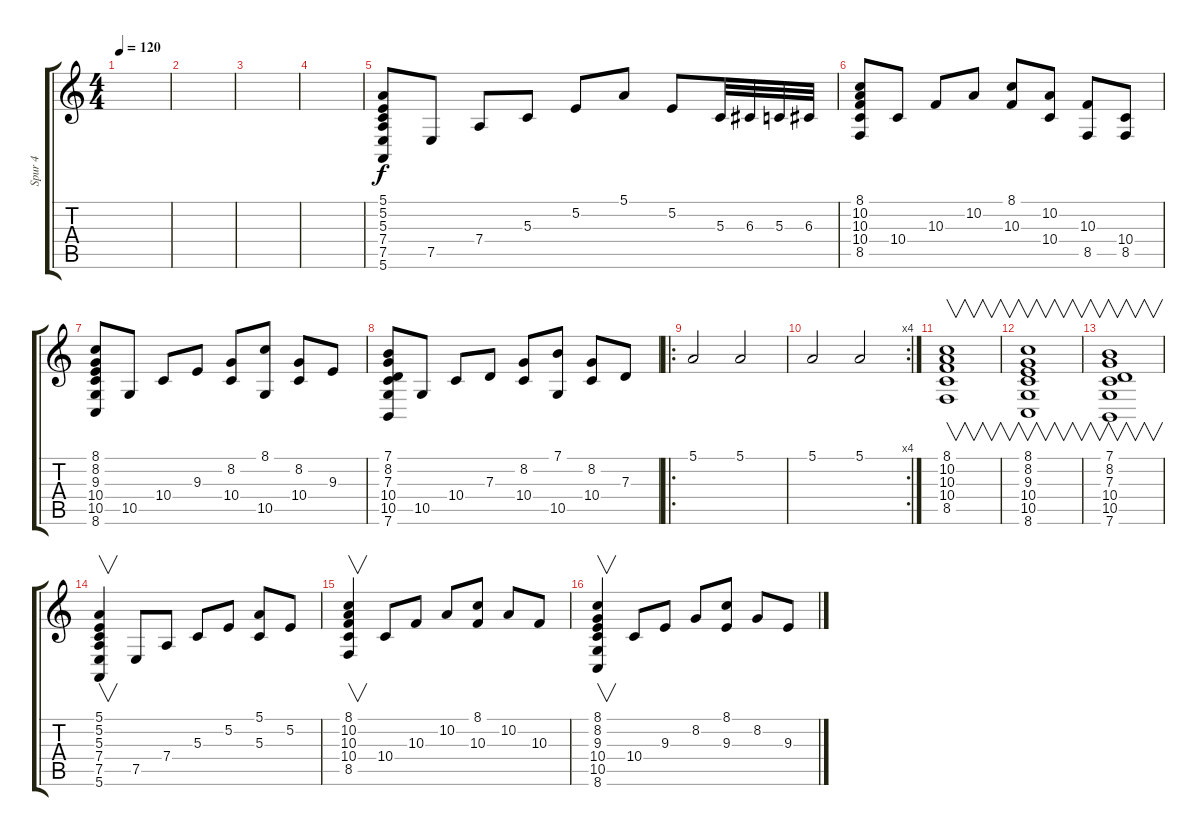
\track ("Spur 4" "Spur 4") {instrument brightacousticpiano}
\staff {score tabs}
\tuning (E4 B3 G3 D3 A2 E2) {hide}
\ts (4 4)
\tempo 120
\clef g2
\ks c
|
|
|
|
(5.1 5.2 5.3 7.4 7.5 5.6).8 7.5.8 7.4.8 5.3.8 5.2.8 5.1.8 5.2.8 5.3.32 6.3.32 5.3.32 6.3.32 |
(8.1 10.2 10.3 10.4 8.5).8 10.4.8 10.3.8 10.2.8 (8.1 10.3).8 (10.2 10.4).8 (10.3 8.5).8 (10.4 8.5).8 |
(8.1 8.2 9.3 10.4 10.5 8.6).8 10.5.8 10.4.8 9.3.8 (8.2 10.4).8 (8.1 10.5).8 (8.2 10.4).8 9.3.8 |
(7.1 8.2 7.3 10.4 10.5 7.6).8 10.5.8 10.4.8 7.3.8 (8.2 10.4).8 (7.1 10.5).8 (8.2 10.4).8 7.3.8 |
\ro
5.1.2 5.1.2 |
\rc 4
5.1.2 5.1.2 |
(8.1 10.2 10.3 10.4 8.5).1{v} |
(8.1 8.2 9.3 10.4 10.5 8.6).1{v} |
(7.1 8.2 7.3 10.4 10.5 7.6).1{v} |
(5.1 5.2 5.3 7.4 7.5 5.6).4{v} 7.5.8 7.4.8 5.3.8 5.2.8 (5.1 5.3).8 5.2.8 |
(8.1 10.2 10.3 10.4 8.5).4{v} 10.4.8 10.3.8 10.2.8 (8.1 10.3).8 10.2.8 10.3.8 |
(8.1 8.2 9.3 10.4 10.5 8.6).4{v} 10.4.8 9.3.8 8.2.8 (8.1 9.3).8 8.2.8 9.3.8
